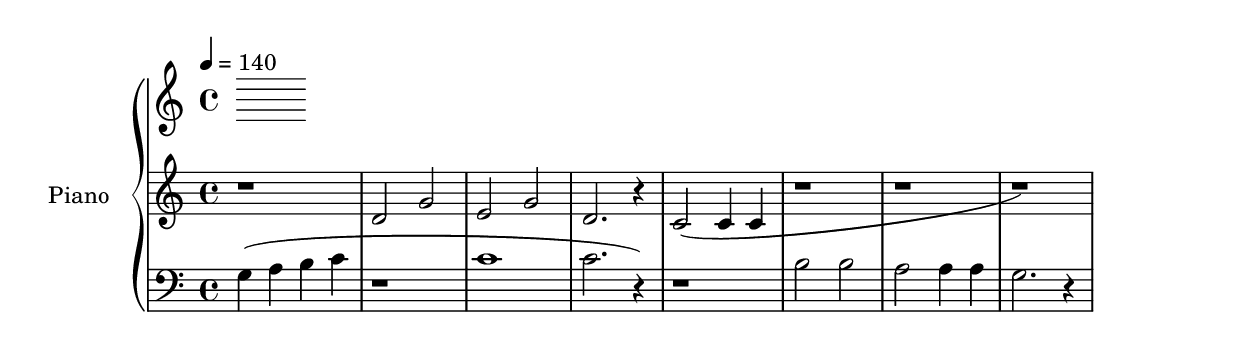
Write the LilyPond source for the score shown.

\version "2.18.2"


upper = \relative c' {
  \clef treble
  \key c \major
  \time 4/4

  r1 | d2 g | e g | d2. r4
  c2( c4 c | r1 | r1 | r1)
}

lower = \relative c' {
  \clef bass
  \key c \major
  \time 4/4

  g4( a b c | r1 | c1 | c2. r4)
  r1 | b2 b | a a4 a | g2. r4
}

\score {
  \new PianoStaff <<
    \set PianoStaff.instrumentName = #"Piano  "
    \tempo 4 = 140
    %\repeat volta 2 {
      \new Staff = "upper" \upper
      \new Staff = "lower" \lower
    %}
  >>
  \layout { }
  \midi { }
}
